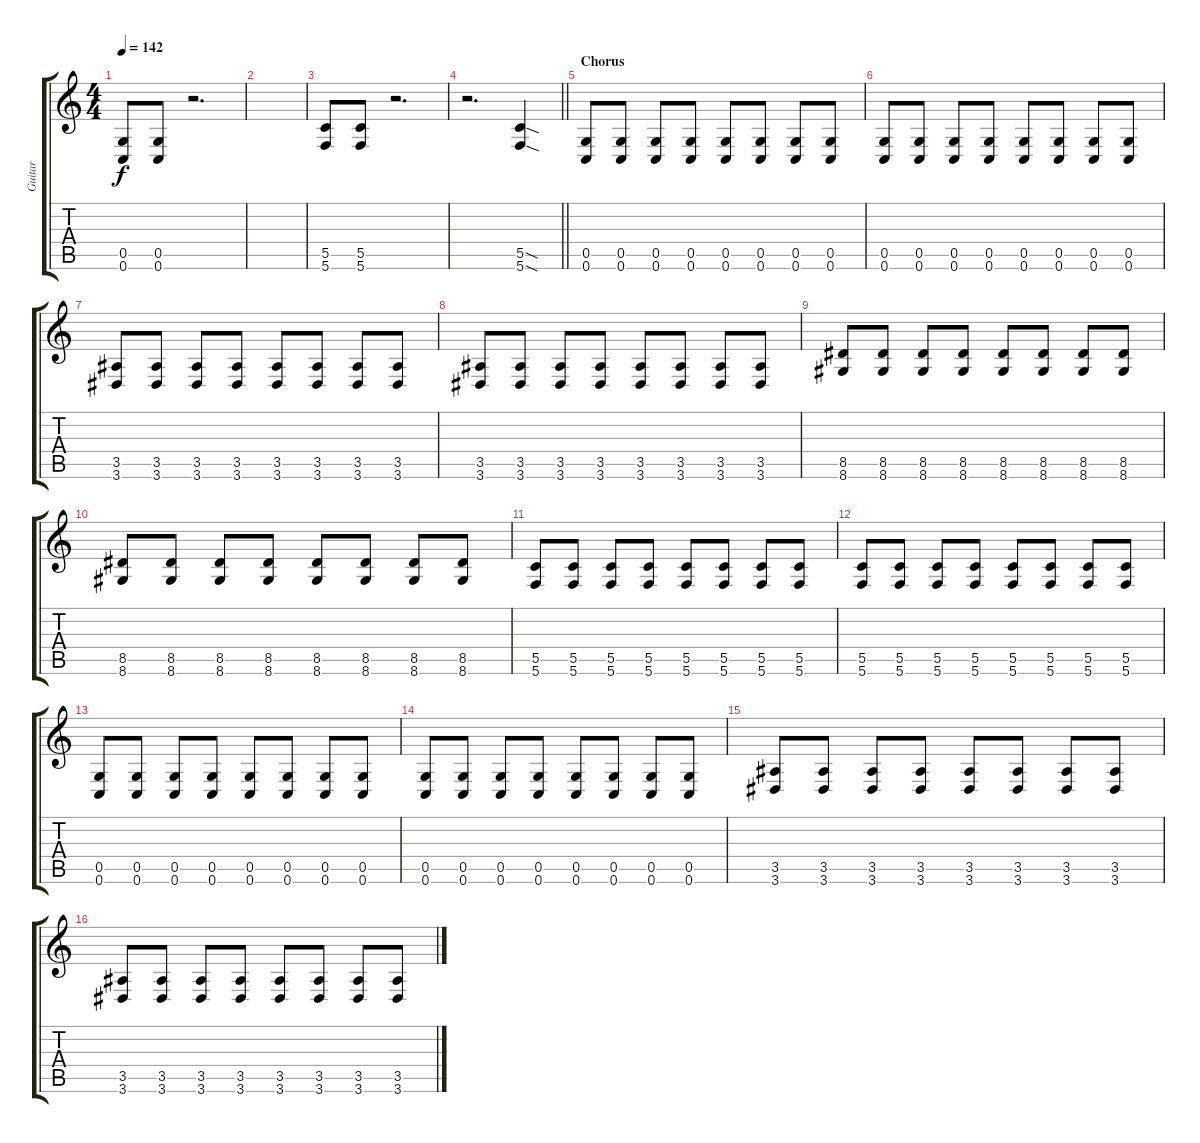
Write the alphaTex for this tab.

\track ("Guitar " "Guitar ") {instrument distortionguitar}
\staff {score tabs}
\tuning (D4 A3 F3 C3 G2 C2) {hide}
\ts (4 4)
\tempo 142
\clef g2
\ks c
(0.5 0.6).8{dy f} (0.5 0.6).8 r.2{d} |
|
(5.5 5.6).8 (5.5 5.6).8 r.2{d} |
\barLineRight lightlight
r.2{d} (5.5{sod} 5.6{sod}).4 |
\section ("" "Chorus")
(0.5 0.6).8 (0.5 0.6).8 (0.5 0.6).8 (0.5 0.6).8 (0.5 0.6).8 (0.5 0.6).8 (0.5 0.6).8 (0.5 0.6).8 |
(0.5 0.6).8 (0.5 0.6).8 (0.5 0.6).8 (0.5 0.6).8 (0.5 0.6).8 (0.5 0.6).8 (0.5 0.6).8 (0.5 0.6).8 |
(3.5 3.6).8 (3.5 3.6).8 (3.5 3.6).8 (3.5 3.6).8 (3.5 3.6).8 (3.5 3.6).8 (3.5 3.6).8 (3.5 3.6).8 |
(3.5 3.6).8 (3.5 3.6).8 (3.5 3.6).8 (3.5 3.6).8 (3.5 3.6).8 (3.5 3.6).8 (3.5 3.6).8 (3.5 3.6).8 |
(8.5 8.6).8 (8.5 8.6).8 (8.5 8.6).8 (8.5 8.6).8 (8.5 8.6).8 (8.5 8.6).8 (8.5 8.6).8 (8.5 8.6).8 |
(8.5 8.6).8 (8.5 8.6).8 (8.5 8.6).8 (8.5 8.6).8 (8.5 8.6).8 (8.5 8.6).8 (8.5 8.6).8 (8.5 8.6).8 |
(5.5 5.6).8 (5.5 5.6).8 (5.5 5.6).8 (5.5 5.6).8 (5.5 5.6).8 (5.5 5.6).8 (5.5 5.6).8 (5.5 5.6).8 |
(5.5 5.6).8 (5.5 5.6).8 (5.5 5.6).8 (5.5 5.6).8 (5.5 5.6).8 (5.5 5.6).8 (5.5 5.6).8 (5.5 5.6).8 |
(0.5 0.6).8 (0.5 0.6).8 (0.5 0.6).8 (0.5 0.6).8 (0.5 0.6).8 (0.5 0.6).8 (0.5 0.6).8 (0.5 0.6).8 |
(0.5 0.6).8 (0.5 0.6).8 (0.5 0.6).8 (0.5 0.6).8 (0.5 0.6).8 (0.5 0.6).8 (0.5 0.6).8 (0.5 0.6).8 |
(3.5 3.6).8 (3.5 3.6).8 (3.5 3.6).8 (3.5 3.6).8 (3.5 3.6).8 (3.5 3.6).8 (3.5 3.6).8 (3.5 3.6).8 |
(3.5 3.6).8 (3.5 3.6).8 (3.5 3.6).8 (3.5 3.6).8 (3.5 3.6).8 (3.5 3.6).8 (3.5 3.6).8 (3.5 3.6).8
